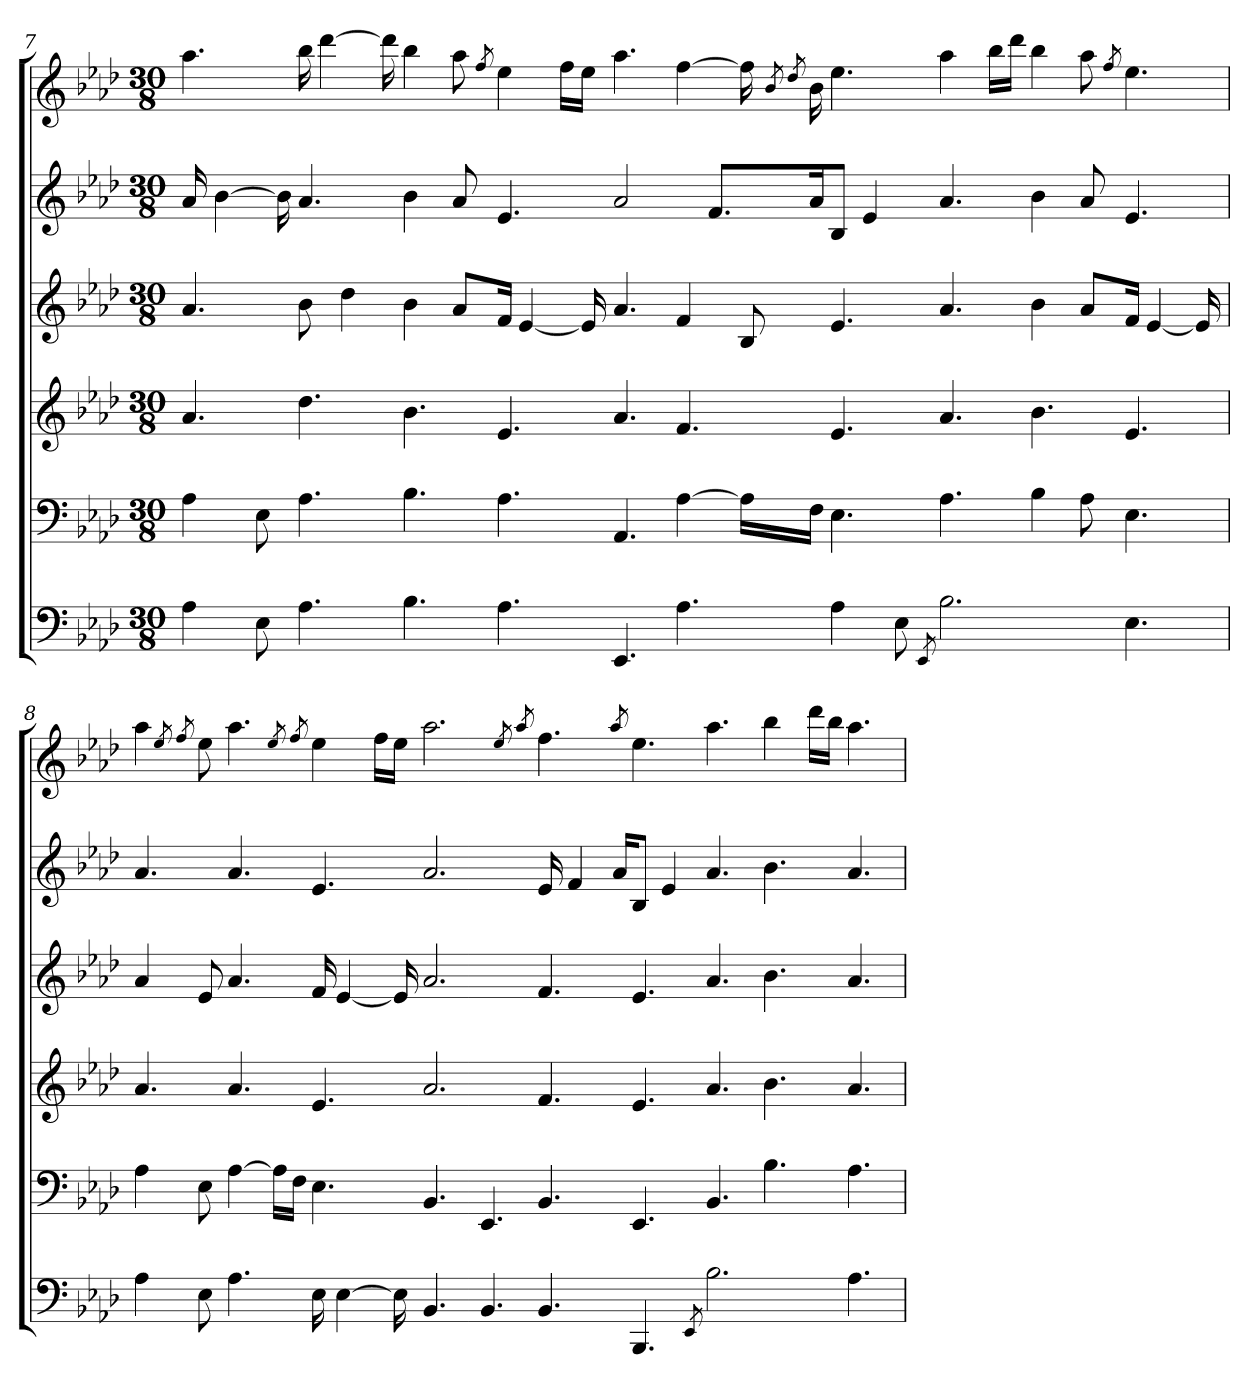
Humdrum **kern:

**kern	**kern	**kern	**kern	**kern	**kern
*part6	*part5	*part4	*part3	*part2	*part1
*staff6	*staff5	*staff4	*staff3	*staff2	*staff1
*clefF4	*clefF4	*clefG2	*clefG2	*clefG2	*clefG2
*k[b-e-a-d-]	*k[b-e-a-d-]	*k[b-e-a-d-]	*k[b-e-a-d-]	*k[b-e-a-d-]	*k[b-e-a-d-]
*M30/8	*M30/8	*M30/8	*M30/8	*M30/8	*M30/8
=7	=7	=7	=7	=7	=7
4A-	4A-	4.a-	4.a-	16a-	4.aa-
.	.	.	.	[4b-	.
8E-	8E-	.	.	.	.
.	.	.	.	16b-]	.
4.A-	4.A-	4.dd-	8b-	4.a-	16bb-
.	.	.	.	.	[4ddd-
.	.	.	4dd-	.	.
.	.	.	.	.	16ddd-]
4.B-	4.B-	4.b-	4b-	4b-	4bb-
.	.	.	8a-/L	8a-	8aa-
.	.	.	.	.	8qff
4.A-	4.A-	4.e-	16f/Jk	4.e-	4ee-
.	.	.	[4e-	.	.
.	.	.	.	.	16ff\LL
.	.	.	16e-]	.	16ee-\JJ
4.EE-	4.AA-	4.a-	4.a-	2a-	4.aa-
4.A-	[4A-	4.f	4f	.	[4ff
.	.	.	.	8.f/L	.
.	16A-\LL]	.	8B-	.	16ff]
.	.	.	.	.	8qb-
.	.	.	.	.	8qdd-
.	16F\JJ	.	.	16a-/K	16b-
4A-	4.E-	4.e-	4.e-	8B-/J	4.ee-
.	.	.	.	4e-	.
8E-	.	.	.	.	.
8qEE-	.	.	.	.	.
2.B-	4.A-	4.a-	4.a-	4.a-	4aa-
.	.	.	.	.	16bb-\LL
.	.	.	.	.	16ddd-\JJ
.	4B-	4.b-	4b-	4b-	4bb-
.	8A-	.	8a-/L	8a-	8aa-
.	.	.	.	.	8qff
4.E-	4.E-	4.e-	16f/Jk	4.e-	4.ee-
.	.	.	[4e-	.	.
.	.	.	16e-]	.	.
=8	=8	=8	=8	=8	=8
4A-	4A-	4.a-	4a-	4.a-	4aa-
.	.	.	.	.	8qee-
.	.	.	.	.	8qff
8E-	8E-	.	8e-	.	8ee-
4.A-	[4A-	4.a-	4.a-	4.a-	4.aa-
.	16A-\LL]	.	.	.	.
.	16F\JJ	.	.	.	.
.	.	.	.	.	8qee-
.	.	.	.	.	8qff
16E-	4.E-	4.e-	16f	4.e-	4ee-
[4E-	.	.	[4e-	.	.
.	.	.	.	.	16ff\LL
16E-]	.	.	16e-]	.	16ee-\JJ
4.BB-	4.BB-	2.a-	2.a-	2.a-	2.aa-
4.BB-	4.EE-	.	.	.	.
.	.	.	.	.	8qee-
.	.	.	.	.	8qaa-
4.BB-	4.BB-	4.f	4.f	16e-	4.ff
.	.	.	.	4f	.
.	.	.	.	16a-/KL	.
.	.	.	.	.	8qaa-
4.BBB-	4.EE-	4.e-	4.e-	8B-/J	4.ee-
.	.	.	.	4e-	.
8qEE-	.	.	.	.	.
2.B-	4.BB-	4.a-	4.a-	4.a-	4.aa-
.	4.B-	4.b-	4.b-	4.b-	4bb-
.	.	.	.	.	16ddd-\LL
.	.	.	.	.	16bb-\JJ
4.A-	4.A-	4.a-	4.a-	4.a-	4.aa-
=	=	=	=	=	=
*-	*-	*-	*-	*-	*-
